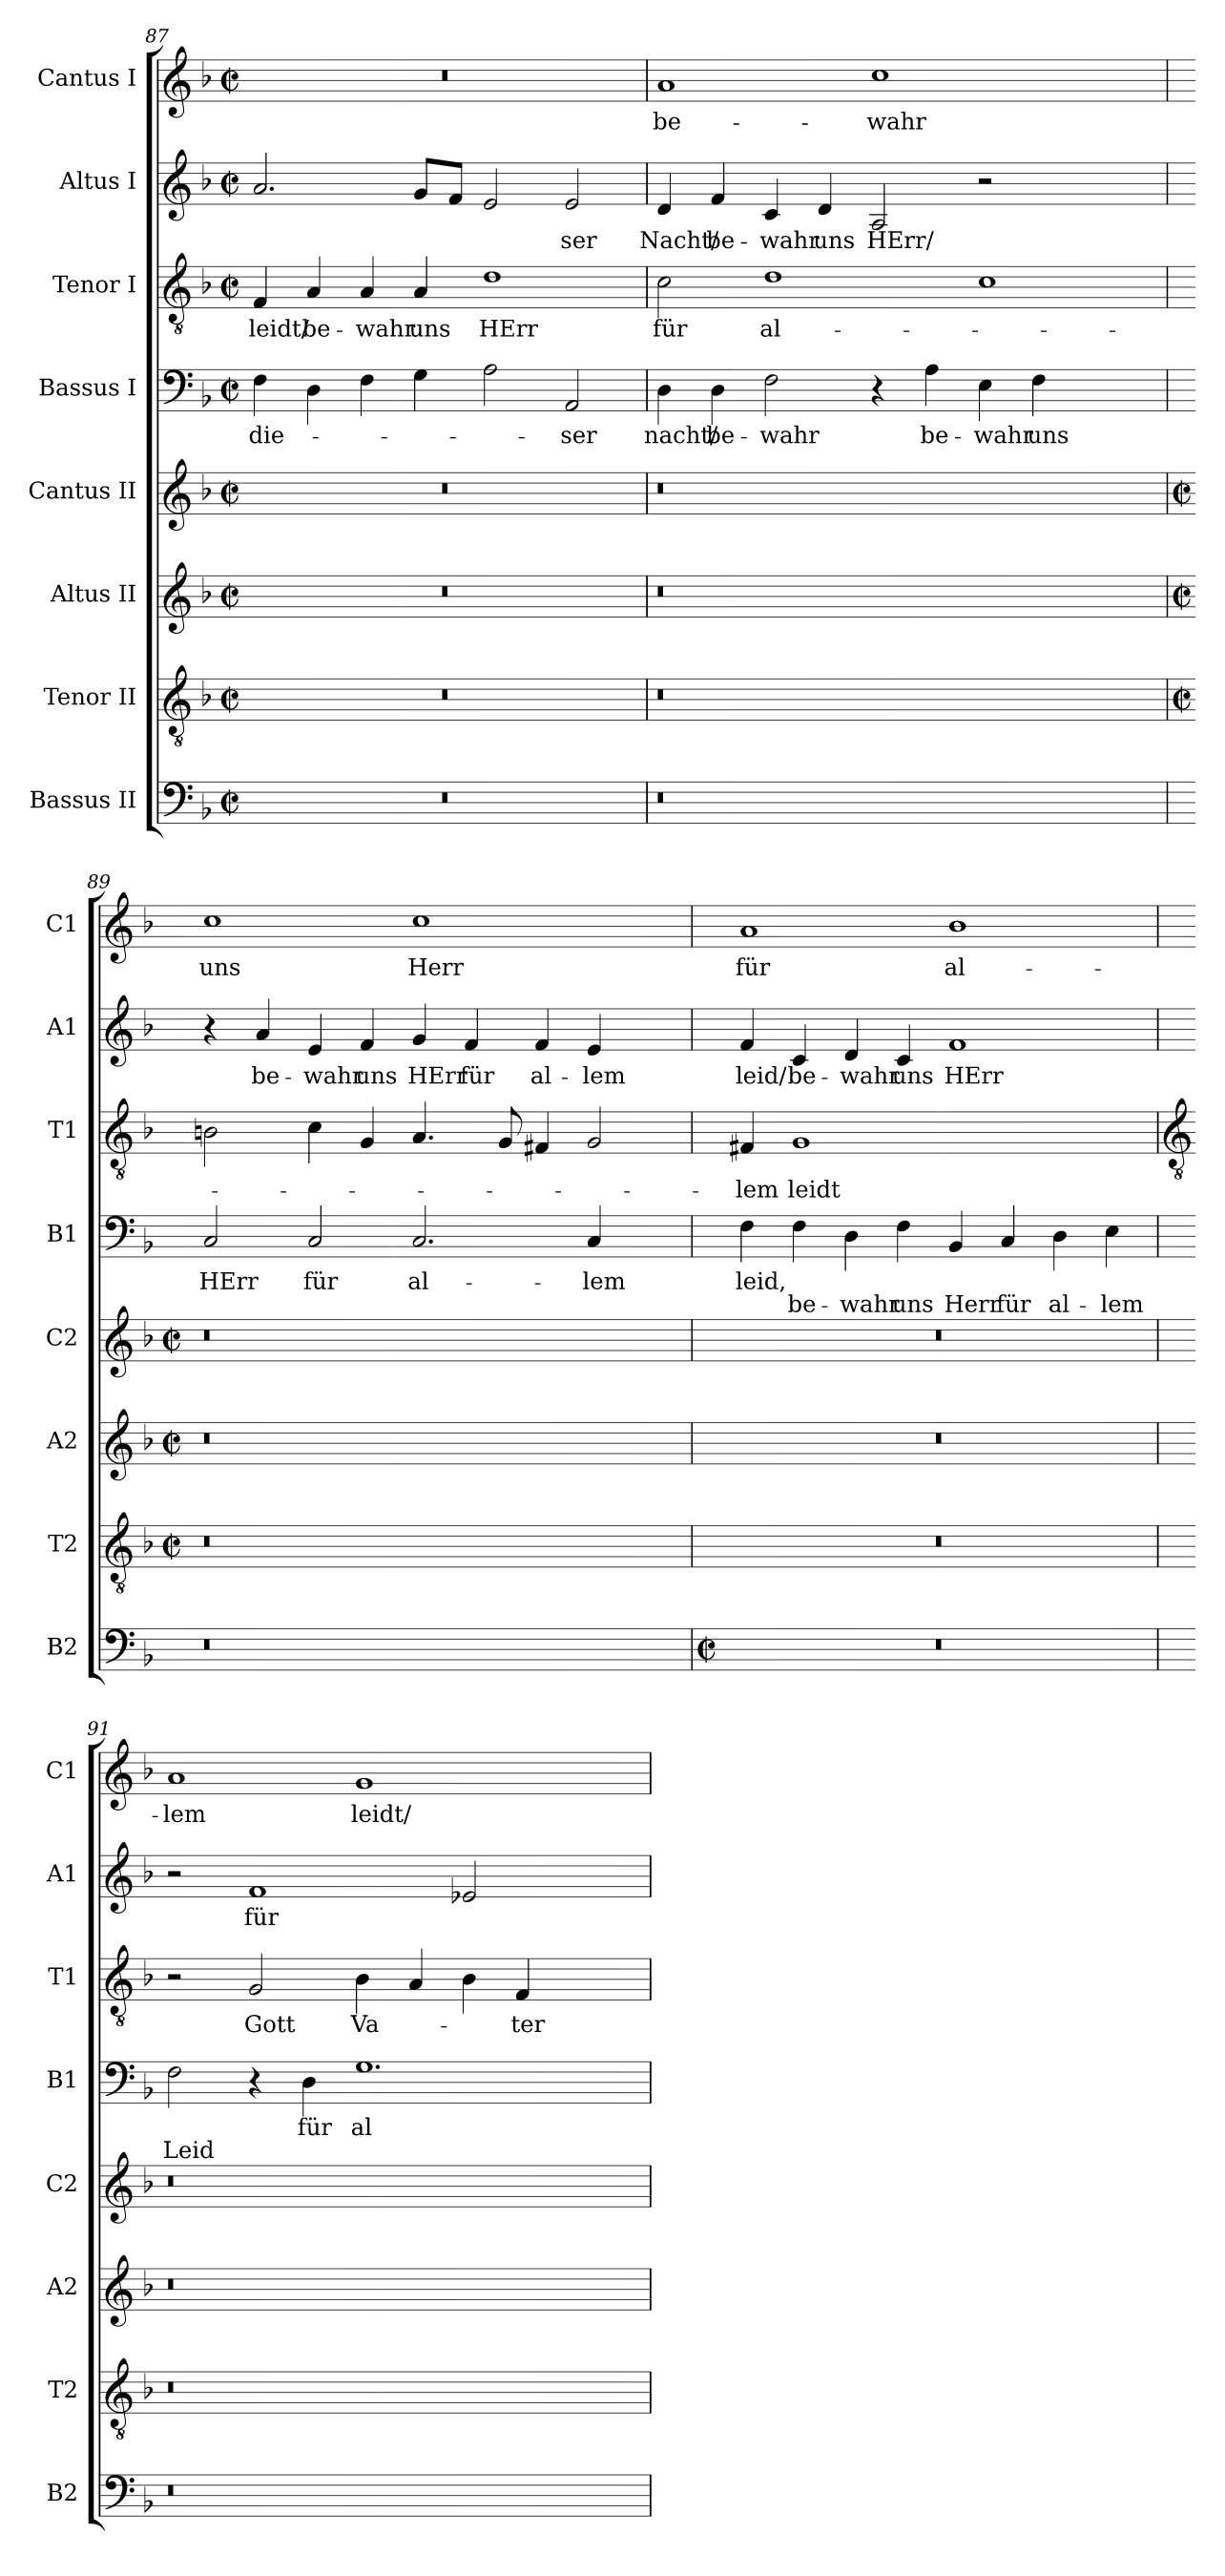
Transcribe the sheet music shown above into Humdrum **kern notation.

**kern	**kern	**kern	**kern	**kern	**text	**text	**kern	**text	**kern	**text	**kern	**text
*part8	*part7	*part6	*part5	*part4	*part4	*part4	*part3	*part3	*part2	*part2	*part1	*part1
*staff8	*staff7	*staff6	*staff5	*staff4	*staff4	*staff4	*staff3	*staff3	*staff2	*staff2	*staff1	*staff1
*I"Bassus II	*I"Tenor II	*I"Altus II	*I"Cantus II	*I"Bassus I	*	*	*I"Tenor I	*	*I"Altus I	*	*I"Cantus I	*
*I'B2	*I'T2	*I'A2	*I'C2	*I'B1	*	*	*I'T1	*	*I'A1	*	*I'C1	*
!!LO:LB:g=z
*clefF4	*clefGv2	*clefG2	*clefG2	*clefF4	*	*	*clefGv2	*	*clefG2	*	*clefG2	*
*k[b-]	*k[b-]	*k[b-]	*k[b-]	*k[b-]	*	*	*k[b-]	*	*k[b-]	*	*k[b-]	*
*F:	*F:	*F:	*F:	*F:	*	*	*F:	*	*F:	*	*F:	*
*M4/2	*M4/2	*M4/2	*M4/2	*M4/2	*	*	*M4/2	*	*M4/2	*	*M4/2	*
*met(c|)	*met(c|)	*met(c|)	*met(c|)	*met(c|)	*	*	*met(c|)	*	*met(c|)	*	*met(c|)	*
=87	=87	=87	=87	=87	=87	=87	=87	=87	=87	=87	=87	=87
!	!	!	!	!	!LO:LY:b	!	!	!LO:LY:b	!	!	!	!
0r	0r	0r	0r	4F	die-	.	4F	leidt/	2.a	.	0r	.
!	!	!	!	!	!	!	!	!LO:LY:b	!	!	!	!
.	.	.	.	4D	.	.	4A	be-	.	.	.	.
!	!	!	!	!	!	!	!	!LO:LY:b	!	!	!	!
.	.	.	.	4F	.	.	4A	-wahr	.	.	.	.
!	!	!	!	!	!	!	!	!LO:LY:b	!	!	!	!
.	.	.	.	4G	.	.	4A	uns	8gL	.	.	.
.	.	.	.	.	.	.	.	.	8fJ	.	.	.
!	!	!	!	!	!	!	!	!LO:LY:b	!	!	!	!
.	.	.	.	2A	.	.	1d	HErr	2e	.	.	.
!	!	!	!	!	!LO:LY:b	!	!	!	!	!LO:LY:b	!	!
.	.	.	.	2AA	-ser	.	.	.	2e	-ser	.	.
=88	=88	=88	=88	=88	=88	=88	=88	=88	=88	=88	=88	=88
!	!	!	!	!	!LO:LY:b	!	!	!LO:LY:b	!	!LO:LY:b	!	!LO:LY:b
0r	0r	0r	0r	4D	nacht/	.	2c	für	4d	Nacht/	1a	be-
!	!	!	!	!	!LO:LY:b	!	!	!	!	!LO:LY:b	!	!
.	.	.	.	4D	be-	.	.	.	4f	be-	.	.
!	!	!	!	!	!LO:LY:b	!	!	!LO:LY:b	!	!LO:LY:b	!	!
.	.	.	.	2F	-wahr	.	1d	al-	4c	-wahr	.	.
!	!	!	!	!	!	!	!	!	!	!LO:LY:b	!	!
.	.	.	.	.	.	.	.	.	4d	uns	.	.
!	!	!	!	!	!	!	!	!	!	!LO:LY:b	!	!LO:LY:b
.	.	.	.	4r	.	.	.	.	2A	HErr/	1cc	-wahr
!	!	!	!	!	!LO:LY:b	!	!	!	!	!	!	!
.	.	.	.	4A	be-	.	.	.	.	.	.	.
!	!	!	!	!	!LO:LY:b	!	!	!	!	!	!	!
.	.	.	.	4E	-wahr	.	1c	.	2r	.	.	.
!	!	!	!	!	!LO:LY:b	!	!	!	!	!	!	!
.	.	.	.	4F	uns	.	.	.	.	.	.	.
2ryy	2ryy	2ryy	2ryy	2ryy	.	.	.	.	2ryy	.	2ryy	.
!!LO:LB:g=z
=89	=89	=89	=89	=89	=89	=89	=89	=89	=89	=89	=89	=89
*	*M4/2	*M4/2	*M4/2	*	*	*	*	*	*	*	*	*
*	*met(c|)	*met(c|)	*met(c|)	*	*	*	*	*	*	*	*	*
!	!	!	!	!	!LO:LY:b	!	!	!	!	!	!	!LO:LY:b
0r	0r	0r	0r	2C	HErr	.	2Bn	.	4r	.	1cc	uns
!	!	!	!	!	!	!	!	!	!	!LO:LY:b	!	!
.	.	.	.	.	.	.	.	.	4a	be-	.	.
!	!	!	!	!	!LO:LY:b	!	!	!	!	!LO:LY:b	!	!
.	.	.	.	2C	für	.	4c	.	4e	-wahr	.	.
!	!	!	!	!	!	!	!	!	!	!LO:LY:b	!	!
.	.	.	.	.	.	.	4G	.	4f	uns	.	.
!	!	!	!	!	!LO:LY:b	!	!	!	!	!LO:LY:b	!	!LO:LY:b
.	.	.	.	2.C	al-	.	4.A	.	4g	HErr	1cc	Herr
!	!	!	!	!	!	!	!	!	!	!LO:LY:b	!	!
.	.	.	.	.	.	.	.	.	4f	für	.	.
.	.	.	.	.	.	.	8G	.	.	.	.	.
!	!	!	!	!	!	!	!	!	!	!LO:LY:b	!	!
.	.	.	.	.	.	.	4F#X	.	4f	al-	.	.
!	!	!	!	!	!LO:LY:b	!	!	!	!	!LO:LY:b	!	!
.	.	.	.	4C	-lem	.	2G	.	4e	-lem	.	.
4ryy	4ryy	4ryy	4ryy	4ryy	.	.	.	.	4ryy	.	4ryy	.
!!LO:LB:g=z
=90	=90	=90	=90	=90	=90	=90	=90	=90	=90	=90	=90	=90
*M4/2	*	*	*	*	*	*	*	*	*	*	*	*
*met(c|)	*	*	*	*	*	*	*	*	*	*	*	*
!	!	!	!	!	!LO:LY:b	!	!	!LO:LY:b	!	!LO:LY:b	!	!LO:LY:b
0r	0r	0r	0r	4F	leid,	.	4F#X	-lem	4f	leid/	1a	für
!	!	!	!	!	!	!LO:LY:b	!	!LO:LY:b	!	!LO:LY:b	!	!
.	.	.	.	4F	.	be-	1G	leidt	4c	be-	.	.
!	!	!	!	!	!	!LO:LY:b	!	!	!	!LO:LY:b	!	!
.	.	.	.	4D	.	-wahr	.	.	4d	-wahr	.	.
!	!	!	!	!	!	!LO:LY:b	!	!	!	!LO:LY:b	!	!
.	.	.	.	4F	.	uns	.	.	4c	uns	.	.
!	!	!	!	!	!	!LO:LY:b	!	!	!	!LO:LY:b	!	!LO:LY:b
.	.	.	.	4BB-	.	Herr	.	.	1f	HErr	1b-	al-
!	!	!	!	!	!	!LO:LY:b	!	!	!	!	!	!
.	.	.	.	4C	.	für	2.ryy	.	.	.	.	.
!	!	!	!	!	!	!LO:LY:b	!	!	!	!	!	!
.	.	.	.	4D	.	al-	.	.	.	.	.	.
!	!	!	!	!	!	!LO:LY:b	!	!	!	!	!	!
.	.	.	.	4E	.	-lem	.	.	.	.	.	.
!!LO:LB:g=z
=91	=91	=91	=91	=91	=91	=91	=91	=91	=91	=91	=91	=91
*	*	*	*	*	*	*	*clefGv2	*	*	*	*	*
!	!	!	!	!	!	!LO:LY:b	!	!	!	!	!	!LO:LY:b
0r	0r	0r	0r	2F	.	Leid	2r	.	2r	.	1a	-lem
!	!	!	!	!	!	!	!	!LO:LY:b	!	!LO:LY:b	!	!
.	.	.	.	4r	.	.	2G	Gott	1f	für	.	.
!	!	!	!	!	!LO:LY:b	!	!	!	!	!	!	!
.	.	.	.	4D	für	.	.	.	.	.	.	.
!	!	!	!	!	!LO:LY:b	!	!	!LO:LY:b	!	!	!	!LO:LY:b
.	.	.	.	1.G	al-	.	4B-	Va-	.	.	1g	leidt/
.	.	.	.	.	.	.	4A	.	.	.	.	.
.	.	.	.	.	.	.	4B-	.	2e-X	.	.	.
!	!	!	!	!	!	!	!	!LO:LY:b	!	!	!	!
.	.	.	.	.	.	.	4F	-ter	.	.	.	.
2ryy	2ryy	2ryy	2ryy	.	.	.	2ryy	.	2ryy	.	2ryy	.
=	=	=	=	=	=	=	=	=	=	=	=	=
*-	*-	*-	*-	*-	*-	*-	*-	*-	*-	*-	*-	*-
